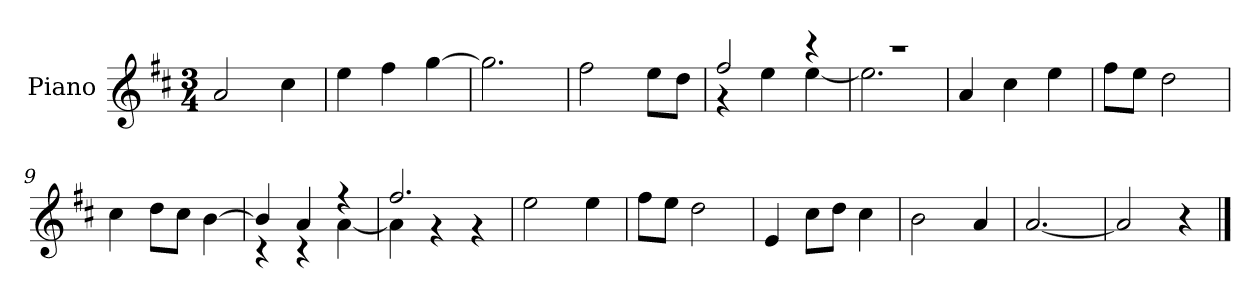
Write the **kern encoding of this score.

**kern
*part1
*staff1
*I"Piano
*I'P-no
*clefG2
*k[f#c#]
*M3/4
*MM175
=1
2a/
4cc#\
=2
4ee\
4ff#\
[4gg\
=3
2.gg\]
=4
2ff#\
8ee\L
8dd\J
=5
*^
2ff#/	4r
.	4ee\
4r	[4ee\
=6	=6
2.r	2.ee\]
*v	*v
=7
4a/
4cc#\
4ee\
=8
8ff#\L
8ee\J
2dd\
=9
4cc#\
8dd\L
8cc#\J
[4b\
=10
*^
4b/]	4r
4a/	4r
4r	[4a\
=11	=11
2.ff#/	4a\]
.	4r
.	4r
*v	*v
!!LO:LB:g=z
=12
2ee\
4ee\
=13
8ff#\L
8ee\J
2dd\
=14
4e/
8cc#\L
8dd\J
4cc#\
=15
2b\
4a/
=16
[2.a/
=17
2a/]
4r
==
*-
